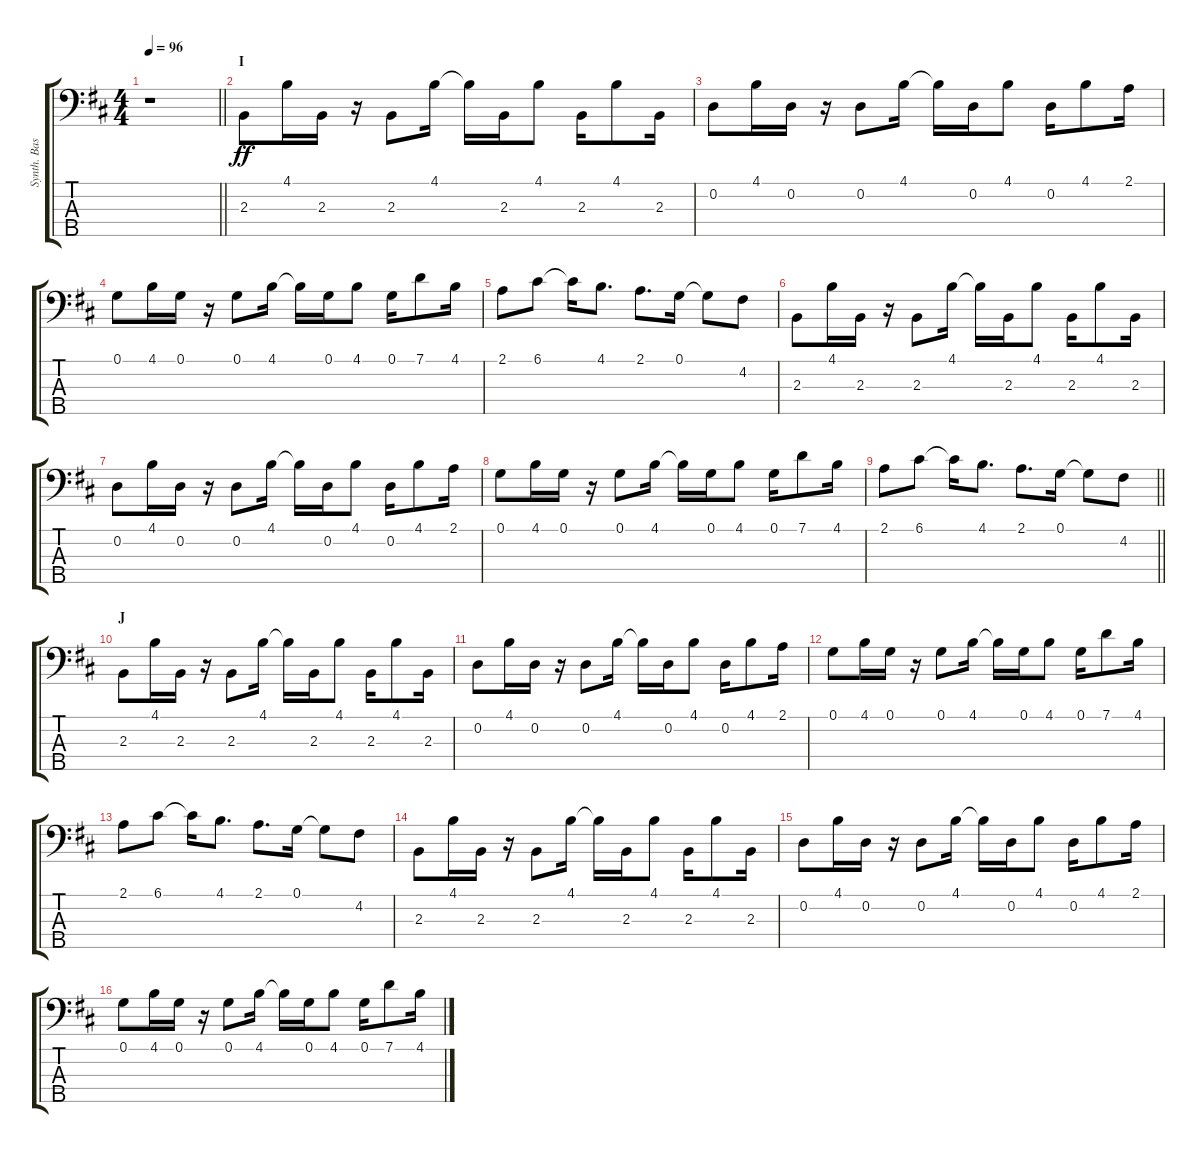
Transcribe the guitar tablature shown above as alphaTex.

\track ("Synth. Bass" "Synth. Bas") {instrument synthbass1}
\staff {score tabs}
\tuning (G2 D2 A1 E1 B0) {hide}
\ts (4 4)
\tempo 96
\clef f4
\barLineRight lightlight
\ks d
r.1{dy ff} |
\section ("" "I")
2.3.8 4.1.16 2.3.16 r.16 2.3.8 4.1.16 4.1{t}.16 2.3.16 4.1.8 2.3.16 4.1.8 2.3.16 |
0.2.8 4.1.16 0.2.16 r.16 0.2.8 4.1.16 4.1{t}.16 0.2.16 4.1.8 0.2.16 4.1.8 2.1.16 |
0.1.8 4.1.16 0.1.16 r.16 0.1.8 4.1.16 4.1{t}.16 0.1.16 4.1.8 0.1.16 7.1.8 4.1.16 |
2.1.8 6.1.8 6.1{t}.16 4.1.8{d} 2.1.8{d} 0.1.16 0.1{t}.8 4.2.8 |
2.3.8 4.1.16 2.3.16 r.16 2.3.8 4.1.16 4.1{t}.16 2.3.16 4.1.8 2.3.16 4.1.8 2.3.16 |
0.2.8 4.1.16 0.2.16 r.16 0.2.8 4.1.16 4.1{t}.16 0.2.16 4.1.8 0.2.16 4.1.8 2.1.16 |
0.1.8 4.1.16 0.1.16 r.16 0.1.8 4.1.16 4.1{t}.16 0.1.16 4.1.8 0.1.16 7.1.8 4.1.16 |
\barLineRight lightlight
2.1.8 6.1.8 6.1{t}.16 4.1.8{d} 2.1.8{d} 0.1.16 0.1{t}.8 4.2.8 |
\section ("" "J")
2.3.8 4.1.16 2.3.16 r.16 2.3.8 4.1.16 4.1{t}.16 2.3.16 4.1.8 2.3.16 4.1.8 2.3.16 |
0.2.8 4.1.16 0.2.16 r.16 0.2.8 4.1.16 4.1{t}.16 0.2.16 4.1.8 0.2.16 4.1.8 2.1.16 |
0.1.8 4.1.16 0.1.16 r.16 0.1.8 4.1.16 4.1{t}.16 0.1.16 4.1.8 0.1.16 7.1.8 4.1.16 |
2.1.8 6.1.8 6.1{t}.16 4.1.8{d} 2.1.8{d} 0.1.16 0.1{t}.8 4.2.8 |
2.3.8 4.1.16 2.3.16 r.16 2.3.8 4.1.16 4.1{t}.16 2.3.16 4.1.8 2.3.16 4.1.8 2.3.16 |
0.2.8 4.1.16 0.2.16 r.16 0.2.8 4.1.16 4.1{t}.16 0.2.16 4.1.8 0.2.16 4.1.8 2.1.16 |
0.1.8 4.1.16 0.1.16 r.16 0.1.8 4.1.16 4.1{t}.16 0.1.16 4.1.8 0.1.16 7.1.8 4.1.16
